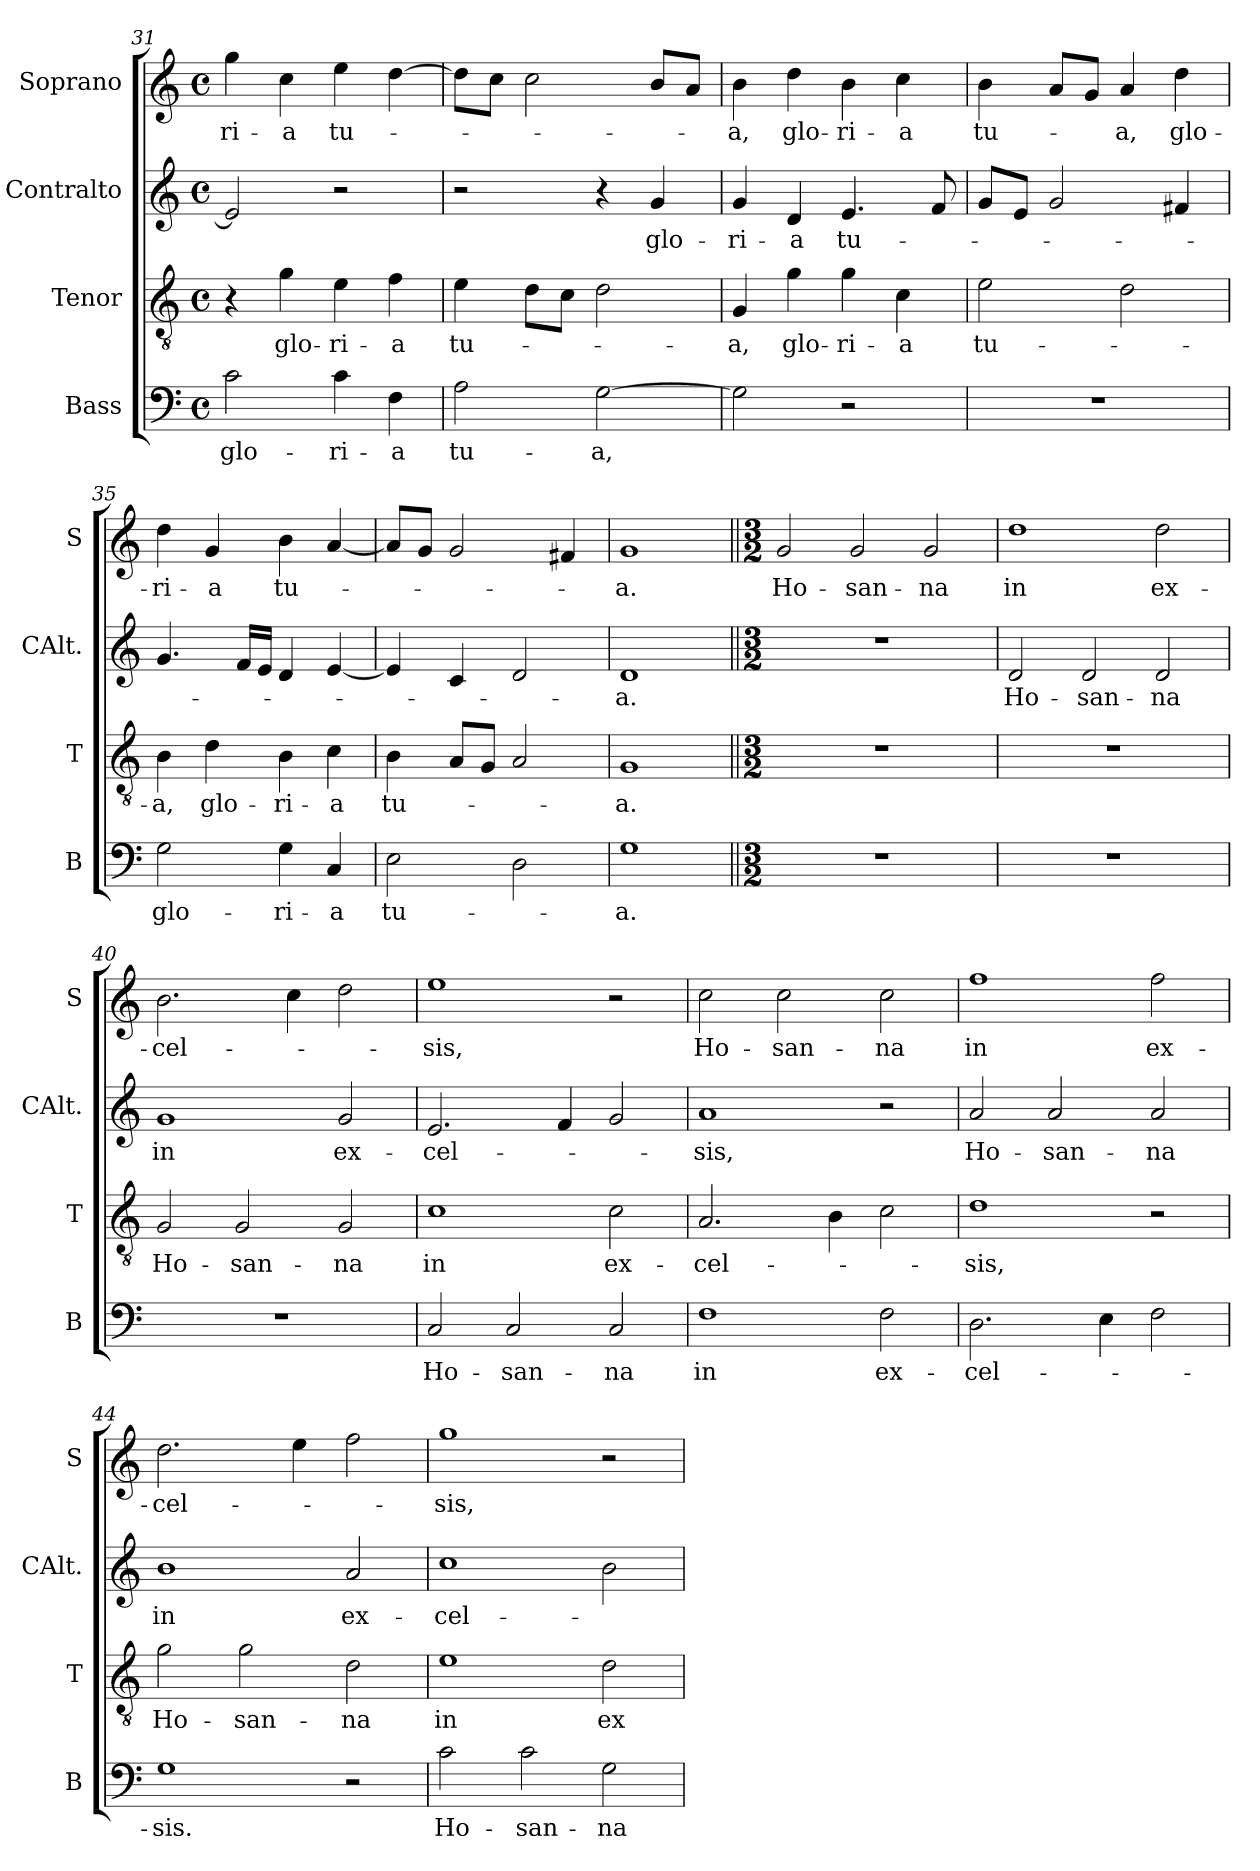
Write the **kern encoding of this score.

**kern	**text	**kern	**text	**kern	**text	**kern	**text
*part4	*part4	*part3	*part3	*part2	*part2	*part1	*part1
*staff4	*staff4	*staff3	*staff3	*staff2	*staff2	*staff1	*staff1
*I"Bass	*	*I"Tenor	*	*I"Contralto	*	*I"Soprano	*
*I'B	*	*I'T	*	*I'CAlt.	*	*I'S	*
!!LO:PB:g=z
*clefF4	*	*clefGv2	*	*clefG2	*	*clefG2	*
*k[]	*	*k[]	*	*k[]	*	*k[]	*
*C:	*	*C:	*	*C:	*	*C:	*
*M4/4	*	*M4/4	*	*M4/4	*	*M4/4	*
*met(c)	*	*met(c)	*	*met(c)	*	*met(c)	*
=31	=31	=31	=31	=31	=31	=31	=31
2c\	glo-	4r	.	2e/]	.	4gg\	-ri-
.	.	4g\	glo-	.	.	4cc\	-a
4c\	-ri-	4e\	-ri-	2r	.	4ee\	tu-
4F\	-a	4f\	-a	.	.	[4dd\	.
=32	=32	=32	=32	=32	=32	=32	=32
2A\	tu-	4e\	tu-	2r	.	8dd\L]	.
.	.	.	.	.	.	8cc\J	.
.	.	8d\L	.	.	.	2cc\	.
.	.	8c\J	.	.	.	.	.
[2G\	-a,	2d\	.	4r	.	.	.
.	.	.	.	4g/	glo-	8b/L	.
.	.	.	.	.	.	8a/J	.
=33	=33	=33	=33	=33	=33	=33	=33
2G\]	.	4G/	-a,	4g/	-ri-	4b\	-a,
.	.	4g\	glo-	4d/	-a	4dd\	glo-
2r	.	4g\	-ri-	4.e/	tu-	4b\	-ri-
.	.	4c\	-a	.	.	4cc\	-a
.	.	.	.	8f/	.	.	.
=34	=34	=34	=34	=34	=34	=34	=34
1r	.	2e\	tu-	8g/L	.	4b\	tu-
.	.	.	.	8e/J	.	.	.
.	.	.	.	2g/	.	8a/L	.
.	.	.	.	.	.	8g/J	.
.	.	2d\	.	.	.	4a/	-a,
.	.	.	.	4f#X/	.	4dd\	glo-
=35	=35	=35	=35	=35	=35	=35	=35
2G\	glo-	4B\	-a,	4.g/	.	4dd\	-ri-
.	.	4d\	glo-	.	.	4g/	-a
.	.	.	.	16f/LL	.	.	.
.	.	.	.	16e/JJ	.	.	.
4G\	-ri-	4B\	-ri-	4d/	.	4b\	tu-
4C/	-a	4c\	-a	[4e/	.	[4a/	.
!!LO:LB:g=z
=36	=36	=36	=36	=36	=36	=36	=36
2E\	tu-	4B\	tu-	4e/]	.	8a/L]	.
.	.	.	.	.	.	8g/J	.
.	.	8A/L	.	4c/	.	2g/	.
.	.	8G/J	.	.	.	.	.
2D\	.	2A/	.	2d/	.	.	.
.	.	.	.	.	.	4f#X/	.
=37	=37	=37	=37	=37	=37	=37	=37
1G	-a.	1G	-a.	1d	-a.	1g	-a.
=38||	=38||	=38||	=38||	=38||	=38||	=38||	=38||
*M3/2	*	*M3/2	*	*M3/2	*	*M3/2	*
1.r	.	1.r	.	1.r	.	2g/	Ho-
.	.	.	.	.	.	2g/	-san-
.	.	.	.	.	.	2g/	-na
=39	=39	=39	=39	=39	=39	=39	=39
1.r	.	1.r	.	2d/	Ho-	1dd	in
.	.	.	.	2d/	-san-	.	.
.	.	.	.	2d/	-na	2dd\	ex-
=40	=40	=40	=40	=40	=40	=40	=40
1.r	.	2G/	Ho-	1g	in	2.b\	-cel-
.	.	2G/	-san-	.	.	.	.
.	.	.	.	.	.	4cc\	.
.	.	2G/	-na	2g/	ex-	2dd\	.
!!LO:LB:g=z
=41	=41	=41	=41	=41	=41	=41	=41
2C/	Ho-	1c	in	2.e/	-cel-	1ee	-sis,
2C/	-san-	.	.	.	.	.	.
.	.	.	.	4f/	.	.	.
2C/	-na	2c\	ex-	2g/	.	2r	.
=42	=42	=42	=42	=42	=42	=42	=42
1F	in	2.A/	-cel-	1a	-sis,	2cc\	Ho-
.	.	.	.	.	.	2cc\	-san-
.	.	4B\	.	.	.	.	.
2F\	ex-	2c\	.	2r	.	2cc\	-na
=43	=43	=43	=43	=43	=43	=43	=43
2.D\	-cel-	1d	-sis,	2a/	Ho-	1ff	in
.	.	.	.	2a/	-san-	.	.
4E\	.	.	.	.	.	.	.
2F\	.	2r	.	2a/	-na	2ff\	ex-
=44	=44	=44	=44	=44	=44	=44	=44
1G	-sis.	2g\	Ho-	1b	in	2.dd\	-cel-
.	.	2g\	-san-	.	.	.	.
.	.	.	.	.	.	4ee\	.
2r	.	2d\	-na	2a/	ex-	2ff\	.
=45	=45	=45	=45	=45	=45	=45	=45
2c\	Ho-	1e	in	1cc	-cel-	1gg	-sis,
2c\	-san-	.	.	.	.	.	.
2G\	-na	2d\	ex-	2b\	.	2r	.
=	=	=	=	=	=	=	=
*-	*-	*-	*-	*-	*-	*-	*-
